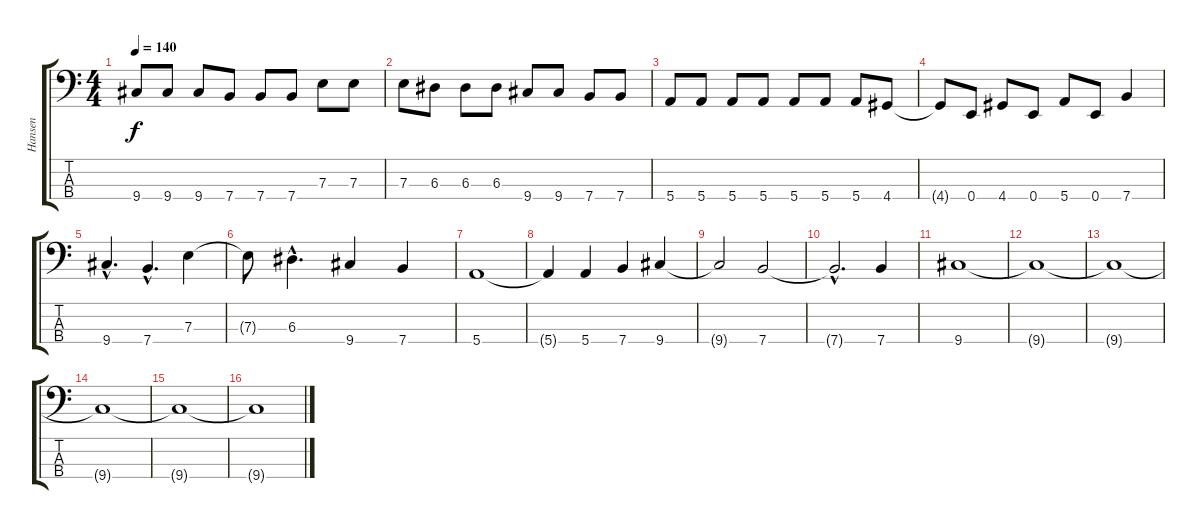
\track ("Hansen" "Hansen") {instrument electricbassfinger}
\staff {score tabs}
\tuning (G2 D2 A1 E1) {hide}
\ts (4 4)
\tempo 140
\clef f4
\ks c
9.4.8{dy f} 9.4.8 9.4.8 7.4.8 7.4.8 7.4.8 7.3.8 7.3.8 |
7.3.8 6.3.8 6.3.8 6.3.8 9.4.8 9.4.8 7.4.8 7.4.8 |
5.4.8 5.4.8 5.4.8 5.4.8 5.4.8 5.4.8 5.4.8 4.4.8 |
4.4{t}.8 0.4.8 4.4.8 0.4.8 5.4.8 0.4.8 7.4.4 |
9.4{hac}.4{d} 7.4{hac}.4{d} 7.3.4 |
7.3{t}.8 6.3{hac}.4{d} 9.4.4 7.4.4 |
5.4.1 |
5.4{t}.4 5.4.4 7.4.4 9.4.4 |
9.4{t}.2 7.4.2 |
7.4{hac t}.2{d} 7.4.4 |
9.4.1 |
9.4{t}.1 |
9.4{t}.1 |
9.4{t}.1 |
9.4{t}.1 |
9.4{t}.1
